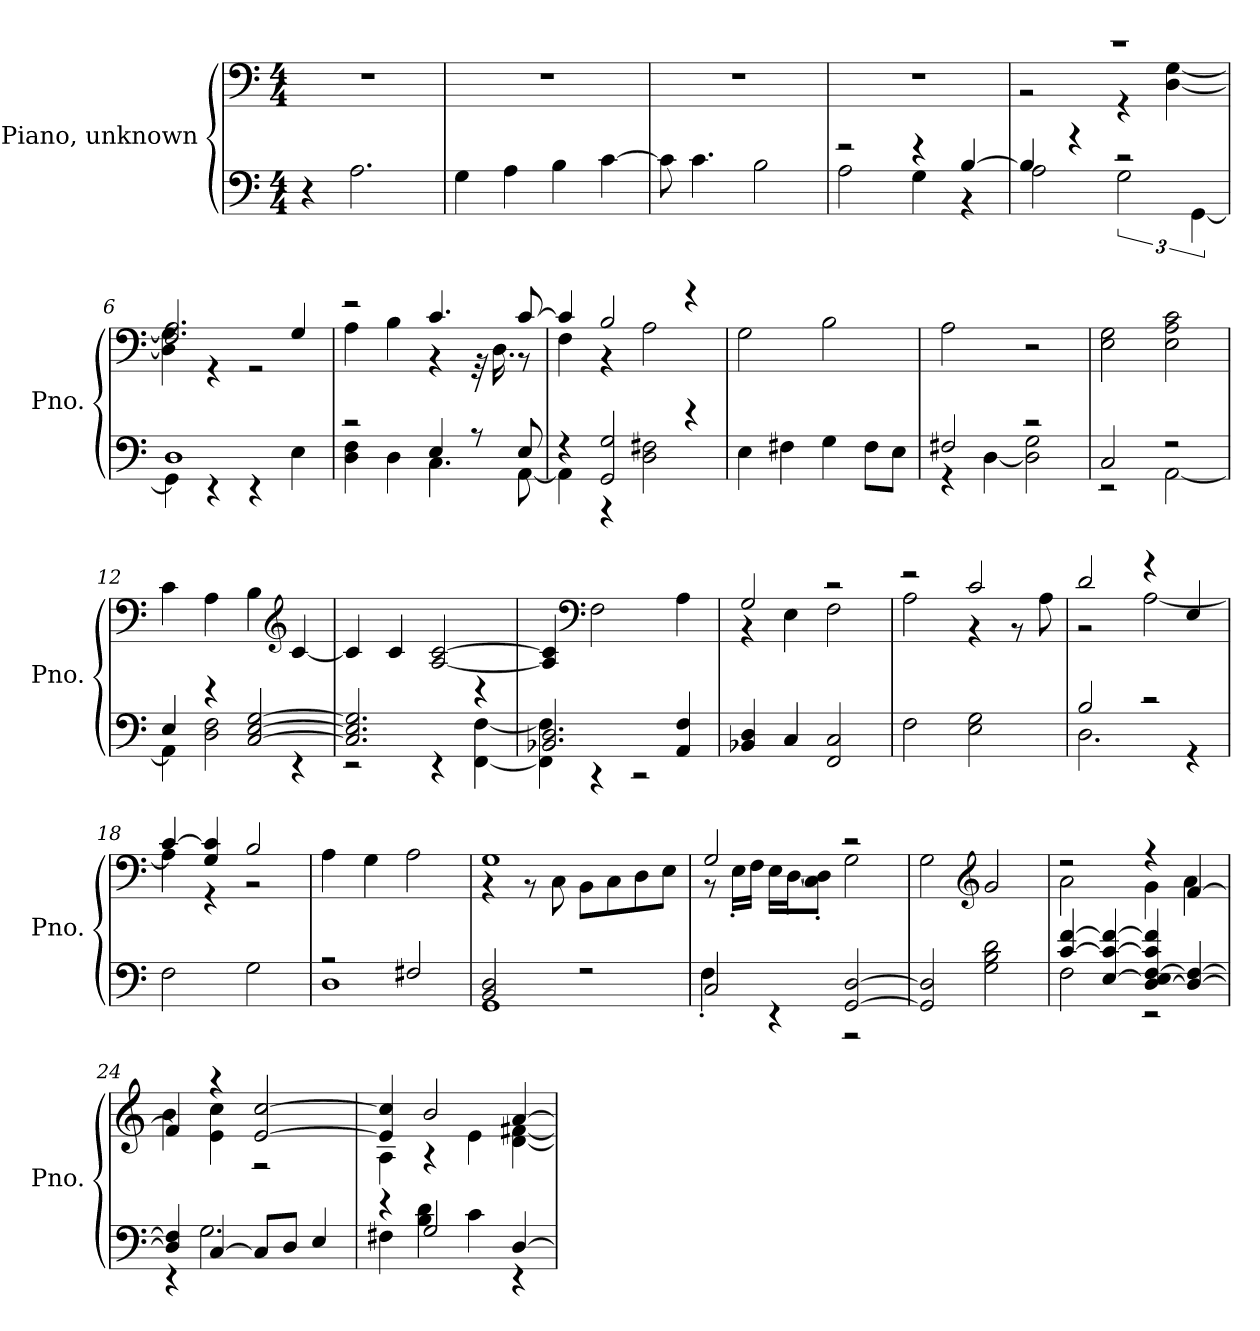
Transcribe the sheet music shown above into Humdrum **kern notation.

**kern	**kern
*part1	*part1
*staff2	*staff1
*I"Piano, unknown	*
*I'Pno.	*
*clefF4	*clefF4
*k[]	*k[]
*M4/4	*M4/4
*MM168	*MM168
=1	=1
4r	1r
2.A\	.
=2	=2
4G\	1r
4A\	.
4B\	.
[4c\	.
=3	=3
8c\]	1r
4.c\	.
2B\	.
=4	=4
*^	*
2r	2A\	1r
4r	4G\	.
[4B/	4r	.
=5	=5	=5
*	*	*^
4B/]	2A\	1r	2r
4r	.	.	.
2r	3G\	.	4r
.	.	.	[4D\ [4G\
.	[6GG\	.	.
=6	=6	=6	=6
1D	4GG\]	2.F/ 2.A/	4D\] 4G\]
.	4r	.	4r
.	4r	.	2r
.	4E\	4G/	.
=7	=7	=7	=7
2r	4D\ 4F\	2r	4A\
.	4D\	.	4B\
4E/	4.C\	4.c/	4r
8r	.	.	32r
.	.	.	16.D\
8E/	[8AA\	[8c/	8r
=8	=8	=8	=8
4r	4AA\]	4c/]	4F\
2GG/ 2G/	4r	2B/	4r
.	2D\ 2F#X\	.	2A\
4r	.	4r	.
*v	*v	*	*
*	*v	*v
!!LO:LB:g=z
=9	=9
4E\	2G\
4F#X\	.
4G\	2B\
8F#\L	.
8E\J	.
=10	=10
*^	*
2F#X/	4r	2A\
.	[4D\	.
2r	2D\] 2G\	2r
=11	=11	=11
2C/	2r	2E\ 2G\
2r	[2AA\	2E\ 2A\ 2c\
=12	=12	=12
4E/	4AA\]	4c\
4r	2D\ 2F\	4A\
[2C/ [2E/ [2G/	.	4B\
*	*	*clefG2
.	4r	[4c/
=13	=13	=13
2.C/] 2.E/] 2.G/]	2r	4c/]
.	.	4c/
.	4r	[2A/ [2c/
4r	[4FF\ [4F\	.
=14	=14	=14
2.BB-X/ 2.D/	4FF\] 4F\]	4A/] 4c/]
*	*	*clefF4
.	4r	2F\
.	2r	.
4AA/ 4F/	.	4A\
*v	*v	*
=15	=15
*	*^
4BB-X/ 4D/	2G/	4r
4C/	.	4E\
2FF/ 2C/	2r	2F\
=16	=16	=16
2F\	2r	2A\
2E\ 2G\	2c/	4r
.	.	8r
.	.	8A\
!!LO:LB:g=z	!!
=17	=17	=17
*^	*	*
2B/	2.D\	2d/	2r
2r	.	4r	[2A\
.	4r	4E/	.
*v	*v	*	*
=18	=18	=18
2F\	[4c/	4A\]
.	4G/ 4c/]	4r
2G\	2B/	2r
*	*v	*v
=19	=19
*^	*
2r	1D	4A\
.	.	4G\
2F#X/	.	2A\
=20	=20	=20
*	*	*^
2BB/ 2D/	1GG	1G	4r
.	.	.	8r
.	.	.	8C\
2r	.	.	8BB\L
.	.	.	8C\
.	.	.	8D\
.	.	.	8E\J
=21	=21	=21	=21
2C/	4F'\	2G/	8r
.	.	.	16E'\LL
.	.	.	16F\JJ
.	4r	.	16E\LL
.	.	.	[16D'\J
.	.	.	8C\' 8D\]'J
[2GG/ [2D/	2r	2r	2G\
*v	*v	*	*
*	*v	*v
=22	=22
2GG/] 2D/]	2G\
*	*clefG2
2G\ 2B\ 2d\	2g/
=23	=23
*^	*^
[4c/ [4f/	2F\	2r	2a\
[4E/ 4c/_ 4f/_	.	.	.
[4D/ 4E/] [4F/ 4c/] 4f/]	2r	4r	4g\
4D/_ 4F/_	.	[4f/	4a\
!!LO:LB:g=z	!!
=24	=24	=24	=24
4D/] 4F/]	4r	4f/]	4b\
[4C/	2.G\	4r	4e\ 4cc\
8C/L]	.	[2e/ [2cc/	2r
8D/J	.	.	.
4E/	.	.	.
=25	=25	=25	=25
4r	4F#X\	4e/] 4cc/]	4A\
2G/	4B\ 4d\	2b/	4r
.	4c\	.	4e\
[4D/	4r	[4a/	[4d\ [4f#X\
*v	*v	*	*
*	*v	*v
=	=
*-	*-
